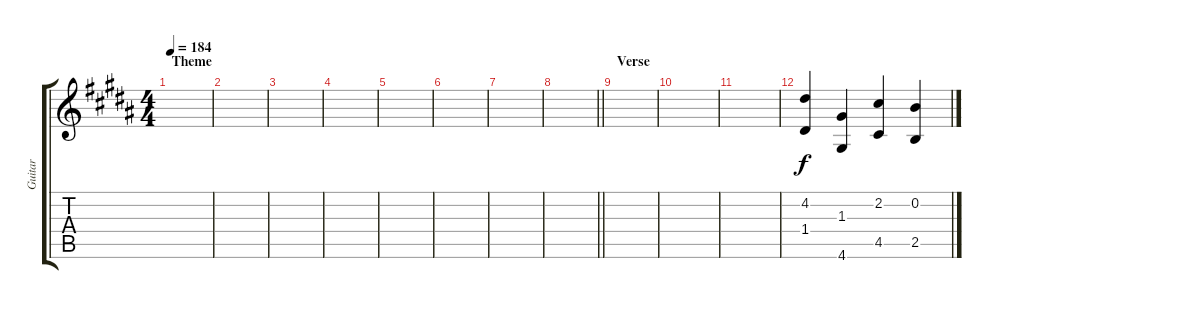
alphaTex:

\track ("Guitar" "Guitar") {instrument electricguitarclean}
\staff {score tabs}
\tuning (E4 B3 G3 D3 A2 E2) {hide}
\ts (4 4)
\section ("" "Theme")
\tempo 184
\clef g2
\ks b
|
|
|
|
|
|
|
\barLineRight lightlight
|
\section ("" "Verse")
|
|
|
(4.2 1.4).4 (1.3 4.6).4 (2.2 4.5).4 (0.2 2.5).4
